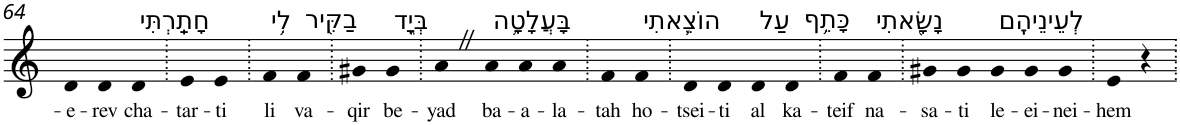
**kern	**text
*part1	*part1
*staff1	*staff1
*I"Piano	*
*I'Pno	*
!!LO:PB:g=z
*clefG2	*
*k[]	*
=64	=64
!	!LO:LY:b
4d	-e-
!	!LO:LY:b
4d	-rev
!LO:TX:a:t=חָתַֽרְתִּי	!
!	!LO:LY:b
4d	cha-
=65.	=65.
!	!LO:LY:b
4e	-tar-
!	!LO:LY:b
4e	-ti
=66.	=66.
!LO:TX:a:t=לִ֥י	!
!	!LO:LY:b
4f	li
!LO:TX:a:t=בַקִּ֖יר	!
!	!LO:LY:b
4f	va-
=67.	=67.
!	!LO:LY:b
4g#X	-qir
!LO:TX:a:t=בְּיָ֑ד	!
!	!LO:LY:b
4g#	be-
=68.	=68.
!	!LO:LY:b
4aZ	-yad
!LO:TX:a:t=בָּעֲלָטָ֥ה	!
!	!LO:LY:b
4a	ba-
!	!LO:LY:b
4a	-a-
!	!LO:LY:b
4a	-la-
=69.	=69.
!	!LO:LY:b
4f	-tah
!LO:TX:a:t=הוֹצֵ֛אתִי	!
!	!LO:LY:b
4f	ho-
=70.	=70.
!	!LO:LY:b
4d	-tsei-
!	!LO:LY:b
4d	-ti
!LO:TX:a:t=עַל	!
!	!LO:LY:b
4d	al
!LO:TX:a:t=כָּתֵ֥ף	!
!	!LO:LY:b
4d	ka-
=71.	=71.
!	!LO:LY:b
4f	-teif
!LO:TX:a:t=נָשָׂ֖אתִי	!
!	!LO:LY:b
4f	na-
=72.	=72.
!	!LO:LY:b
4g#X	-sa-
!	!LO:LY:b
4g#	-ti
!LO:TX:a:t=לְעֵינֵיהֶֽם	!
!	!LO:LY:b
4g#	le-
!	!LO:LY:b
4g#	-ei-
!	!LO:LY:b
4g#	-nei-
=73.	=73.
!	!LO:LY:b
4e	-hem
4r	.
=.	=.
*-	*-
